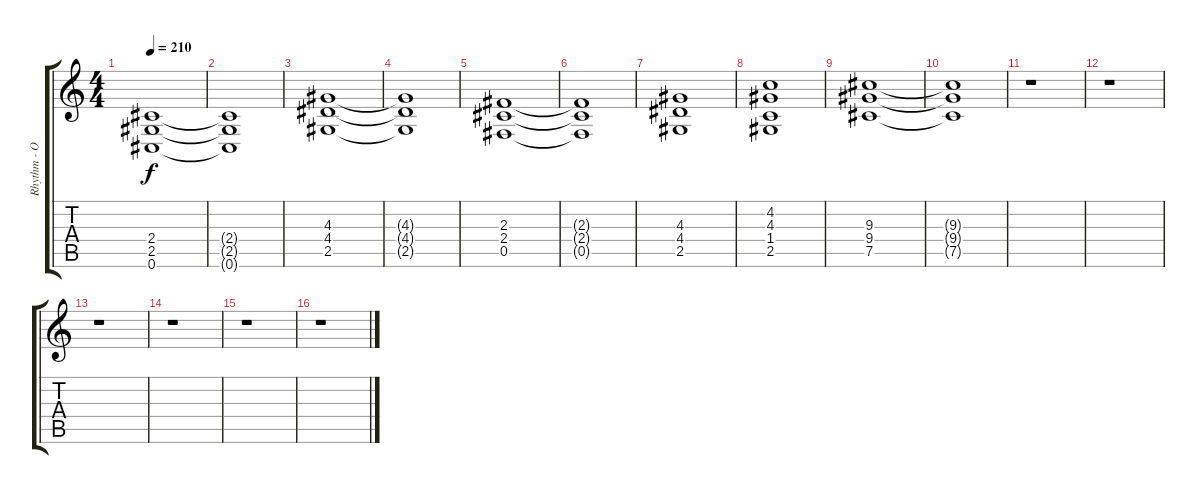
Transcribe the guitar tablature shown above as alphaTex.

\track ("Rhythm - Oli Herbert" "Rhythm - O") {instrument distortionguitar}
\staff {score tabs}
\tuning (Db4 Ab3 E3 B2 Gb2 Db2) {hide}
\ts (4 4)
\tempo 210
\clef g2
\ks c
(2.4 2.5 0.6).1{dy f} |
(2.4{t} 2.5{t} 0.6{t}).1 |
(4.3 4.4 2.5).1 |
(4.3{t} 4.4{t} 2.5{t}).1 |
(2.3 2.4 0.5).1 |
(2.3{t} 2.4{t} 0.5{t}).1 |
(4.3 4.4 2.5).1 |
(4.2 4.3 1.4 2.5).1 |
(9.3 9.4 7.5).1 |
(9.3{t} 9.4{t} 7.5{t}).1 |
r.1 |
r.1 |
r.1 |
r.1 |
r.1 |
r.1
